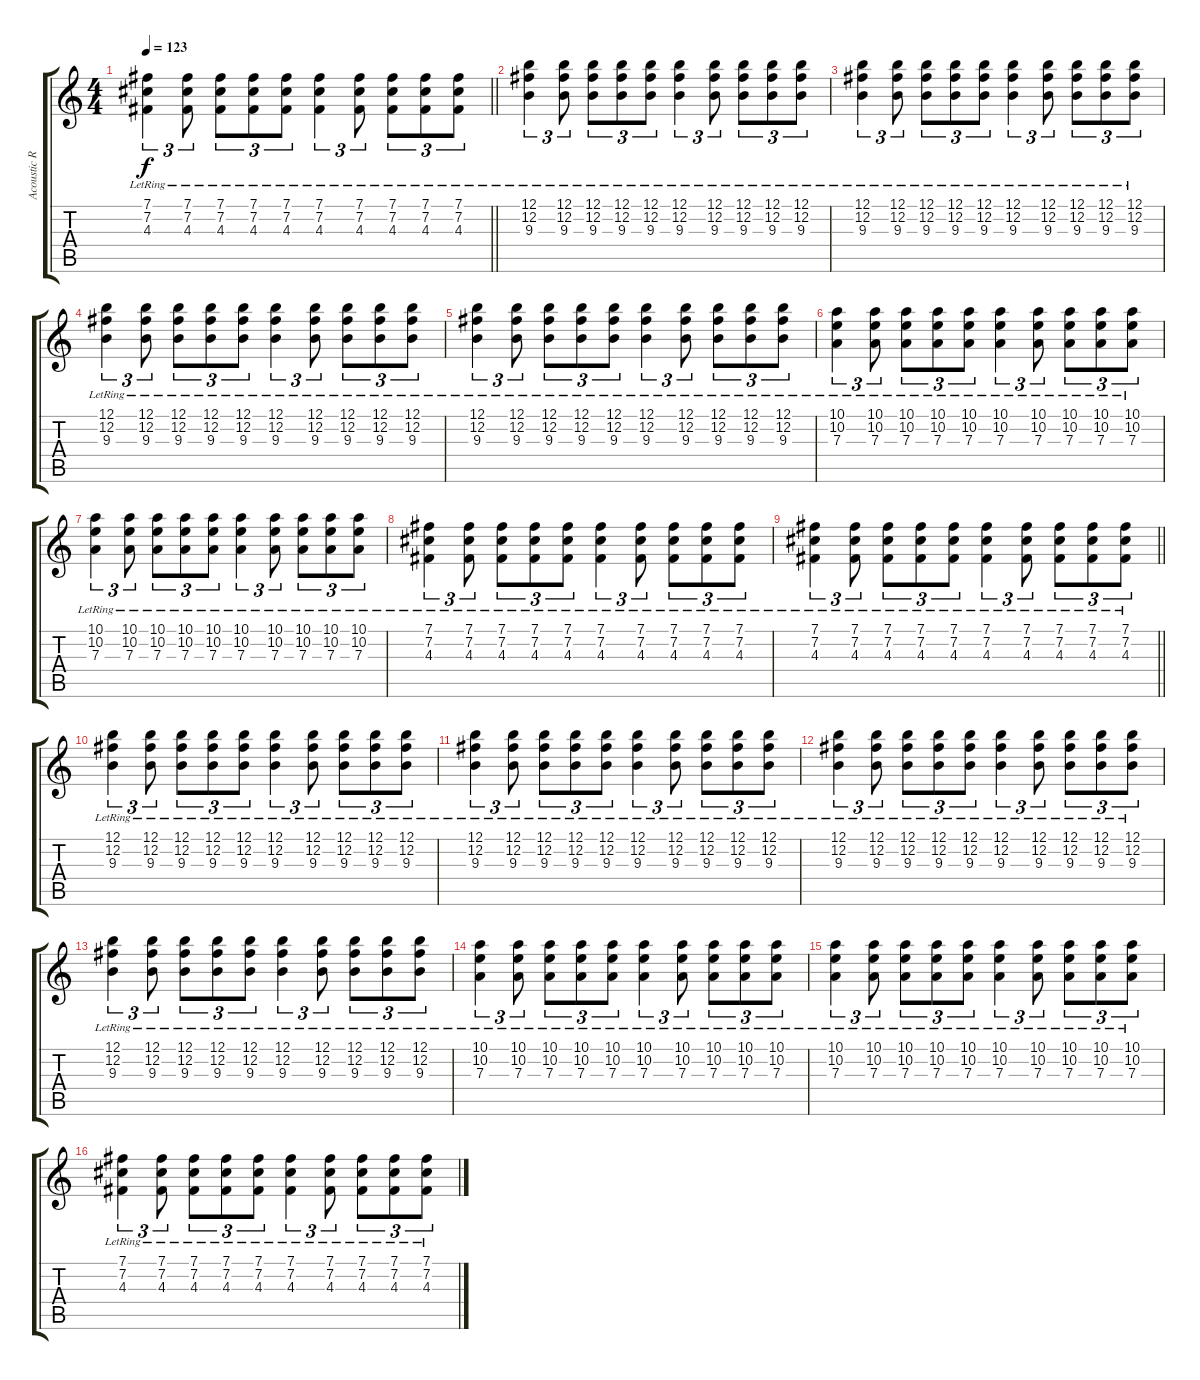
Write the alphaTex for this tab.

\track ("Acoustic Rhythm" "Acoustic R") {instrument acousticguitarsteel}
\staff {score tabs}
\tuning (B3 Gb3 D3 A2 E2 B1) {hide}
\ts (4 4)
\tempo 123
\clef g2
\barLineRight lightlight
\ks c
(7.1{lr} 7.2{lr} 4.3{lr}).4{tu (3 2) dy f} (7.1{lr} 7.2{lr} 4.3{lr}).8{tu (3 2)} (7.1{lr} 7.2{lr} 4.3{lr}).8{tu (3 2)} (7.1{lr} 7.2{lr} 4.3{lr}).8{tu (3 2)} (7.1{lr} 7.2{lr} 4.3{lr}).8{tu (3 2)} (7.1{lr} 7.2{lr} 4.3{lr}).4{tu (3 2)} (7.1{lr} 7.2{lr} 4.3{lr}).8{tu (3 2)} (7.1{lr} 7.2{lr} 4.3{lr}).8{tu (3 2)} (7.1{lr} 7.2{lr} 4.3{lr}).8{tu (3 2)} (7.1{lr} 7.2{lr} 4.3{lr}).8{tu (3 2)} |
\section ("" "")
(12.1{lr} 12.2{lr} 9.3{lr}).4{tu (3 2)} (12.1{lr} 12.2{lr} 9.3{lr}).8{tu (3 2)} (12.1{lr} 12.2{lr} 9.3{lr}).8{tu (3 2)} (12.1{lr} 12.2{lr} 9.3{lr}).8{tu (3 2)} (12.1{lr} 12.2{lr} 9.3{lr}).8{tu (3 2)} (12.1{lr} 12.2{lr} 9.3{lr}).4{tu (3 2)} (12.1{lr} 12.2{lr} 9.3{lr}).8{tu (3 2)} (12.1{lr} 12.2{lr} 9.3{lr}).8{tu (3 2)} (12.1{lr} 12.2{lr} 9.3{lr}).8{tu (3 2)} (12.1{lr} 12.2{lr} 9.3{lr}).8{tu (3 2)} |
(12.1{lr} 12.2{lr} 9.3{lr}).4{tu (3 2)} (12.1{lr} 12.2{lr} 9.3{lr}).8{tu (3 2)} (12.1{lr} 12.2{lr} 9.3{lr}).8{tu (3 2)} (12.1{lr} 12.2{lr} 9.3{lr}).8{tu (3 2)} (12.1{lr} 12.2{lr} 9.3{lr}).8{tu (3 2)} (12.1{lr} 12.2{lr} 9.3{lr}).4{tu (3 2)} (12.1{lr} 12.2{lr} 9.3{lr}).8{tu (3 2)} (12.1{lr} 12.2{lr} 9.3{lr}).8{tu (3 2)} (12.1{lr} 12.2{lr} 9.3{lr}).8{tu (3 2)} (12.1{lr} 12.2{lr} 9.3{lr}).8{tu (3 2)} |
(12.1{lr} 12.2{lr} 9.3{lr}).4{tu (3 2)} (12.1{lr} 12.2{lr} 9.3{lr}).8{tu (3 2)} (12.1{lr} 12.2{lr} 9.3{lr}).8{tu (3 2)} (12.1{lr} 12.2{lr} 9.3{lr}).8{tu (3 2)} (12.1{lr} 12.2{lr} 9.3{lr}).8{tu (3 2)} (12.1{lr} 12.2{lr} 9.3{lr}).4{tu (3 2)} (12.1{lr} 12.2{lr} 9.3{lr}).8{tu (3 2)} (12.1{lr} 12.2{lr} 9.3{lr}).8{tu (3 2)} (12.1{lr} 12.2{lr} 9.3{lr}).8{tu (3 2)} (12.1{lr} 12.2{lr} 9.3{lr}).8{tu (3 2)} |
(12.1{lr} 12.2{lr} 9.3{lr}).4{tu (3 2)} (12.1{lr} 12.2{lr} 9.3{lr}).8{tu (3 2)} (12.1{lr} 12.2{lr} 9.3{lr}).8{tu (3 2)} (12.1{lr} 12.2{lr} 9.3{lr}).8{tu (3 2)} (12.1{lr} 12.2{lr} 9.3{lr}).8{tu (3 2)} (12.1{lr} 12.2{lr} 9.3{lr}).4{tu (3 2)} (12.1{lr} 12.2{lr} 9.3{lr}).8{tu (3 2)} (12.1{lr} 12.2{lr} 9.3{lr}).8{tu (3 2)} (12.1{lr} 12.2{lr} 9.3{lr}).8{tu (3 2)} (12.1{lr} 12.2{lr} 9.3{lr}).8{tu (3 2)} |
(10.1{lr} 10.2{lr} 7.3{lr}).4{tu (3 2)} (10.1{lr} 10.2{lr} 7.3{lr}).8{tu (3 2)} (10.1{lr} 10.2{lr} 7.3{lr}).8{tu (3 2)} (10.1{lr} 10.2{lr} 7.3{lr}).8{tu (3 2)} (10.1{lr} 10.2{lr} 7.3{lr}).8{tu (3 2)} (10.1{lr} 10.2{lr} 7.3{lr}).4{tu (3 2)} (10.1{lr} 10.2{lr} 7.3{lr}).8{tu (3 2)} (10.1{lr} 10.2{lr} 7.3{lr}).8{tu (3 2)} (10.1{lr} 10.2{lr} 7.3{lr}).8{tu (3 2)} (10.1{lr} 10.2{lr} 7.3{lr}).8{tu (3 2)} |
(10.1{lr} 10.2{lr} 7.3{lr}).4{tu (3 2)} (10.1{lr} 10.2{lr} 7.3{lr}).8{tu (3 2)} (10.1{lr} 10.2{lr} 7.3{lr}).8{tu (3 2)} (10.1{lr} 10.2{lr} 7.3{lr}).8{tu (3 2)} (10.1{lr} 10.2{lr} 7.3{lr}).8{tu (3 2)} (10.1{lr} 10.2{lr} 7.3{lr}).4{tu (3 2)} (10.1{lr} 10.2{lr} 7.3{lr}).8{tu (3 2)} (10.1{lr} 10.2{lr} 7.3{lr}).8{tu (3 2)} (10.1{lr} 10.2{lr} 7.3{lr}).8{tu (3 2)} (10.1{lr} 10.2{lr} 7.3{lr}).8{tu (3 2)} |
(7.1{lr} 7.2{lr} 4.3{lr}).4{tu (3 2) volume 9} (7.1{lr} 7.2{lr} 4.3{lr}).8{tu (3 2)} (7.1{lr} 7.2{lr} 4.3{lr}).8{tu (3 2)} (7.1{lr} 7.2{lr} 4.3{lr}).8{tu (3 2)} (7.1{lr} 7.2{lr} 4.3{lr}).8{tu (3 2)} (7.1{lr} 7.2{lr} 4.3{lr}).4{tu (3 2)} (7.1{lr} 7.2{lr} 4.3{lr}).8{tu (3 2)} (7.1{lr} 7.2{lr} 4.3{lr}).8{tu (3 2)} (7.1{lr} 7.2{lr} 4.3{lr}).8{tu (3 2)} (7.1{lr} 7.2{lr} 4.3{lr}).8{tu (3 2)} |
\barLineRight lightlight
(7.1{lr} 7.2{lr} 4.3{lr}).4{tu (3 2)} (7.1{lr} 7.2{lr} 4.3{lr}).8{tu (3 2)} (7.1{lr} 7.2{lr} 4.3{lr}).8{tu (3 2)} (7.1{lr} 7.2{lr} 4.3{lr}).8{tu (3 2)} (7.1{lr} 7.2{lr} 4.3{lr}).8{tu (3 2)} (7.1{lr} 7.2{lr} 4.3{lr}).4{tu (3 2)} (7.1{lr} 7.2{lr} 4.3{lr}).8{tu (3 2)} (7.1{lr} 7.2{lr} 4.3{lr}).8{tu (3 2)} (7.1{lr} 7.2{lr} 4.3{lr}).8{tu (3 2)} (7.1{lr} 7.2{lr} 4.3{lr}).8{tu (3 2)} |
\section ("" "")
(12.1{lr} 12.2{lr} 9.3{lr}).4{tu (3 2)} (12.1{lr} 12.2{lr} 9.3{lr}).8{tu (3 2)} (12.1{lr} 12.2{lr} 9.3{lr}).8{tu (3 2)} (12.1{lr} 12.2{lr} 9.3{lr}).8{tu (3 2)} (12.1{lr} 12.2{lr} 9.3{lr}).8{tu (3 2)} (12.1{lr} 12.2{lr} 9.3{lr}).4{tu (3 2)} (12.1{lr} 12.2{lr} 9.3{lr}).8{tu (3 2)} (12.1{lr} 12.2{lr} 9.3{lr}).8{tu (3 2)} (12.1{lr} 12.2{lr} 9.3{lr}).8{tu (3 2)} (12.1{lr} 12.2{lr} 9.3{lr}).8{tu (3 2)} |
(12.1{lr} 12.2{lr} 9.3{lr}).4{tu (3 2)} (12.1{lr} 12.2{lr} 9.3{lr}).8{tu (3 2)} (12.1{lr} 12.2{lr} 9.3{lr}).8{tu (3 2)} (12.1{lr} 12.2{lr} 9.3{lr}).8{tu (3 2)} (12.1{lr} 12.2{lr} 9.3{lr}).8{tu (3 2)} (12.1{lr} 12.2{lr} 9.3{lr}).4{tu (3 2)} (12.1{lr} 12.2{lr} 9.3{lr}).8{tu (3 2)} (12.1{lr} 12.2{lr} 9.3{lr}).8{tu (3 2)} (12.1{lr} 12.2{lr} 9.3{lr}).8{tu (3 2)} (12.1{lr} 12.2{lr} 9.3{lr}).8{tu (3 2)} |
(12.1{lr} 12.2{lr} 9.3{lr}).4{tu (3 2)} (12.1{lr} 12.2{lr} 9.3{lr}).8{tu (3 2)} (12.1{lr} 12.2{lr} 9.3{lr}).8{tu (3 2)} (12.1{lr} 12.2{lr} 9.3{lr}).8{tu (3 2)} (12.1{lr} 12.2{lr} 9.3{lr}).8{tu (3 2)} (12.1{lr} 12.2{lr} 9.3{lr}).4{tu (3 2)} (12.1{lr} 12.2{lr} 9.3{lr}).8{tu (3 2)} (12.1{lr} 12.2{lr} 9.3{lr}).8{tu (3 2)} (12.1{lr} 12.2{lr} 9.3{lr}).8{tu (3 2)} (12.1{lr} 12.2{lr} 9.3{lr}).8{tu (3 2)} |
(12.1{lr} 12.2{lr} 9.3{lr}).4{tu (3 2)} (12.1{lr} 12.2{lr} 9.3{lr}).8{tu (3 2)} (12.1{lr} 12.2{lr} 9.3{lr}).8{tu (3 2)} (12.1{lr} 12.2{lr} 9.3{lr}).8{tu (3 2)} (12.1{lr} 12.2{lr} 9.3{lr}).8{tu (3 2)} (12.1{lr} 12.2{lr} 9.3{lr}).4{tu (3 2)} (12.1{lr} 12.2{lr} 9.3{lr}).8{tu (3 2)} (12.1{lr} 12.2{lr} 9.3{lr}).8{tu (3 2)} (12.1{lr} 12.2{lr} 9.3{lr}).8{tu (3 2)} (12.1{lr} 12.2{lr} 9.3{lr}).8{tu (3 2)} |
(10.1{lr} 10.2{lr} 7.3{lr}).4{tu (3 2)} (10.1{lr} 10.2{lr} 7.3{lr}).8{tu (3 2)} (10.1{lr} 10.2{lr} 7.3{lr}).8{tu (3 2)} (10.1{lr} 10.2{lr} 7.3{lr}).8{tu (3 2)} (10.1{lr} 10.2{lr} 7.3{lr}).8{tu (3 2)} (10.1{lr} 10.2{lr} 7.3{lr}).4{tu (3 2)} (10.1{lr} 10.2{lr} 7.3{lr}).8{tu (3 2)} (10.1{lr} 10.2{lr} 7.3{lr}).8{tu (3 2)} (10.1{lr} 10.2{lr} 7.3{lr}).8{tu (3 2)} (10.1{lr} 10.2{lr} 7.3{lr}).8{tu (3 2)} |
(10.1{lr} 10.2{lr} 7.3{lr}).4{tu (3 2)} (10.1{lr} 10.2{lr} 7.3{lr}).8{tu (3 2)} (10.1{lr} 10.2{lr} 7.3{lr}).8{tu (3 2)} (10.1{lr} 10.2{lr} 7.3{lr}).8{tu (3 2)} (10.1{lr} 10.2{lr} 7.3{lr}).8{tu (3 2)} (10.1{lr} 10.2{lr} 7.3{lr}).4{tu (3 2)} (10.1{lr} 10.2{lr} 7.3{lr}).8{tu (3 2)} (10.1{lr} 10.2{lr} 7.3{lr}).8{tu (3 2)} (10.1{lr} 10.2{lr} 7.3{lr}).8{tu (3 2)} (10.1{lr} 10.2{lr} 7.3{lr}).8{tu (3 2)} |
(7.1{lr} 7.2{lr} 4.3{lr}).4{tu (3 2)} (7.1{lr} 7.2{lr} 4.3{lr}).8{tu (3 2)} (7.1{lr} 7.2{lr} 4.3{lr}).8{tu (3 2)} (7.1{lr} 7.2{lr} 4.3{lr}).8{tu (3 2)} (7.1{lr} 7.2{lr} 4.3{lr}).8{tu (3 2)} (7.1{lr} 7.2{lr} 4.3{lr}).4{tu (3 2)} (7.1{lr} 7.2{lr} 4.3{lr}).8{tu (3 2)} (7.1{lr} 7.2{lr} 4.3{lr}).8{tu (3 2)} (7.1{lr} 7.2{lr} 4.3{lr}).8{tu (3 2)} (7.1{lr} 7.2{lr} 4.3{lr}).8{tu (3 2)}
